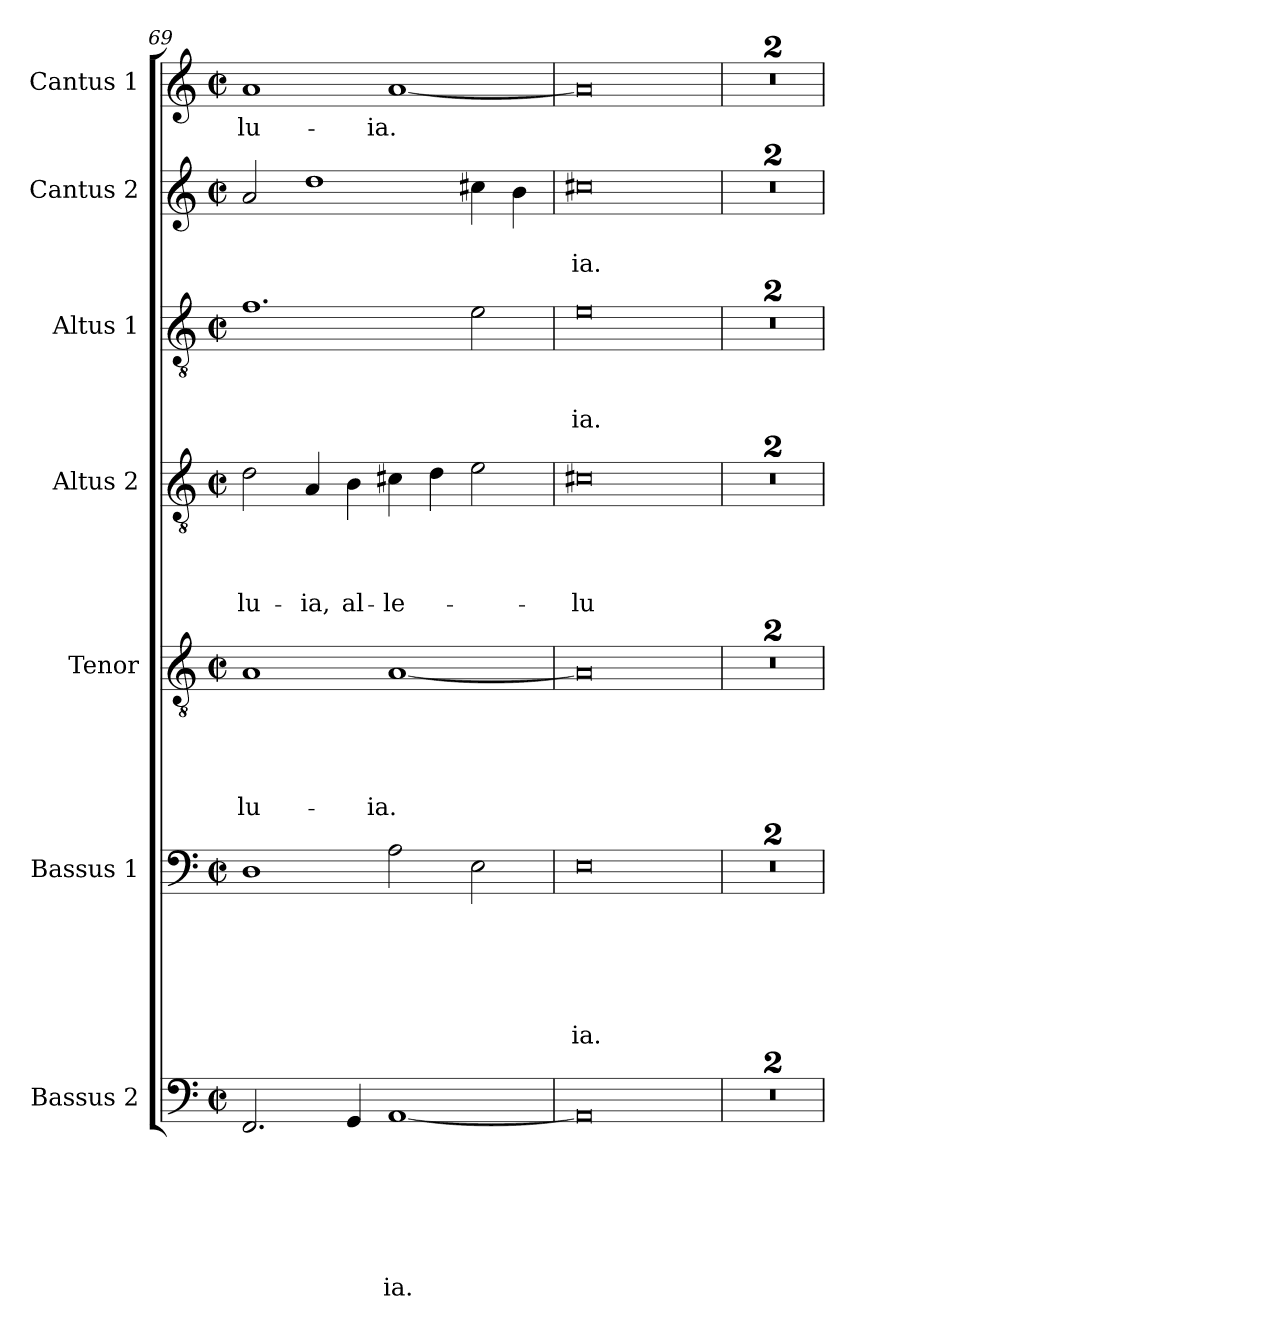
**kern	**text	**text	**text	**text	**text	**text	**text	**kern	**text	**text	**text	**text	**text	**text	**kern	**text	**text	**text	**text	**text	**kern	**text	**text	**text	**text	**kern	**text	**text	**text	**kern	**text	**text	**kern	**text
*part7	*part7	*part7	*part7	*part7	*part7	*part7	*part7	*part6	*part6	*part6	*part6	*part6	*part6	*part6	*part5	*part5	*part5	*part5	*part5	*part5	*part4	*part4	*part4	*part4	*part4	*part3	*part3	*part3	*part3	*part2	*part2	*part2	*part1	*part1
*staff7	*staff7	*staff7	*staff7	*staff7	*staff7	*staff7	*staff7	*staff6	*staff6	*staff6	*staff6	*staff6	*staff6	*staff6	*staff5	*staff5	*staff5	*staff5	*staff5	*staff5	*staff4	*staff4	*staff4	*staff4	*staff4	*staff3	*staff3	*staff3	*staff3	*staff2	*staff2	*staff2	*staff1	*staff1
*I"Bassus 2	*	*	*	*	*	*	*	*I"Bassus 1	*	*	*	*	*	*	*I"Tenor	*	*	*	*	*	*I"Altus 2	*	*	*	*	*I"Altus 1	*	*	*	*I"Cantus 2	*	*	*I"Cantus 1	*
*	*	*	*	*	*	*	*	*	*	*	*	*	*	*	*I'Tenor	*	*	*	*	*	*I'Altus 2	*	*	*	*	*I'Altus 1	*	*	*	*	*	*	*	*
*clefF4	*	*	*	*	*	*	*	*clefF4	*	*	*	*	*	*	*clefGv2	*	*	*	*	*	*clefGv2	*	*	*	*	*clefGv2	*	*	*	*clefG2	*	*	*clefG2	*
*k[]	*	*	*	*	*	*	*	*k[]	*	*	*	*	*	*	*k[]	*	*	*	*	*	*k[]	*	*	*	*	*k[]	*	*	*	*k[]	*	*	*k[]	*
*C:	*	*	*	*	*	*	*	*C:	*	*	*	*	*	*	*C:	*	*	*	*	*	*C:	*	*	*	*	*C:	*	*	*	*C:	*	*	*C:	*
*M2/2	*	*	*	*	*	*	*	*M2/2	*	*	*	*	*	*	*M2/2	*	*	*	*	*	*M2/2	*	*	*	*	*M2/2	*	*	*	*M2/2	*	*	*M2/2	*
*met(c|)	*	*	*	*	*	*	*	*met(c|)	*	*	*	*	*	*	*met(c|)	*	*	*	*	*	*met(c|)	*	*	*	*	*met(c|)	*	*	*	*met(c|)	*	*	*met(c|)	*
=69	=69	=69	=69	=69	=69	=69	=69	=69	=69	=69	=69	=69	=69	=69	=69	=69	=69	=69	=69	=69	=69	=69	=69	=69	=69	=69	=69	=69	=69	=69	=69	=69	=69	=69
!	!	!	!	!	!	!	!	!	!	!	!	!	!	!	!	!	!	!	!	!LO:LY:b	!	!	!	!	!LO:LY:b	!	!	!	!	!	!	!	!	!LO:LY:b
2.FF/	.	.	.	.	.	.	.	1D	.	.	.	.	.	.	1A	.	.	.	.	-lu-	2d\	.	.	.	-lu-	1.f	.	.	.	2a/	.	.	1a	-lu-
!	!	!	!	!	!	!	!	!	!	!	!	!	!	!	!	!	!	!	!	!	!	!	!	!	!LO:LY:b	!	!	!	!	!	!	!	!	!
.	.	.	.	.	.	.	.	.	.	.	.	.	.	.	.	.	.	.	.	.	4A/	.	.	.	-ia,	.	.	.	.	1dd	.	.	.	.
!	!	!	!	!	!	!	!	!	!	!	!	!	!	!	!	!	!	!	!	!	!	!	!	!	!LO:LY:b	!	!	!	!	!	!	!	!	!
4GG/	.	.	.	.	.	.	.	.	.	.	.	.	.	.	.	.	.	.	.	.	4B\	.	.	.	al-	.	.	.	.	.	.	.	.	.
!	!	!	!	!	!	!	!LO:LY:b	!	!	!	!	!	!	!	!	!	!	!	!	!LO:LY:b	!	!	!	!	!LO:LY:b	!	!	!	!	!	!	!	!	!LO:LY:b
[<1AA	.	.	.	.	.	.	-ia.	2A\	.	.	.	.	.	.	[<1A	.	.	.	.	-ia.	4c#X\	.	.	.	-le-	.	.	.	.	.	.	.	[<1a	-ia.
.	.	.	.	.	.	.	.	.	.	.	.	.	.	.	.	.	.	.	.	.	4d\	.	.	.	.	.	.	.	.	.	.	.	.	.
.	.	.	.	.	.	.	.	2E\	.	.	.	.	.	.	.	.	.	.	.	.	2e\	.	.	.	.	2e\	.	.	.	4cc#X\	.	.	.	.
.	.	.	.	.	.	.	.	.	.	.	.	.	.	.	.	.	.	.	.	.	.	.	.	.	.	.	.	.	.	4b\	.	.	.	.
=70	=70	=70	=70	=70	=70	=70	=70	=70	=70	=70	=70	=70	=70	=70	=70	=70	=70	=70	=70	=70	=70	=70	=70	=70	=70	=70	=70	=70	=70	=70	=70	=70	=70	=70
!	!	!	!	!	!	!	!	!	!	!	!	!	!	!LO:LY:b:rj	!	!	!	!	!	!	!	!	!	!	!LO:LY:b:rj	!	!	!	!LO:LY:b:rj	!	!	!LO:LY:b:rj	!	!
0AA]	.	.	.	.	.	.	.	0E	.	.	.	.	.	-ia.	0A]	.	.	.	.	.	0c#X	.	.	.	-lu-	0e	.	.	-ia.	0cc#X	.	-ia.	0a]	.
!!LO:PB:g=z
=71!	=71!	=71!	=71!	=71!	=71!	=71!	=71!	=71!	=71!	=71!	=71!	=71!	=71!	=71!	=71!	=71!	=71!	=71!	=71!	=71!	=71!	=71!	=71!	=71!	=71!	=71!	=71!	=71!	=71!	=71!	=71!	=71!	=71!	=71!
1r	.	.	.	.	.	.	.	1r	.	.	.	.	.	.	1r	.	.	.	.	.	1r	.	.	.	.	1r	.	.	.	1r	.	.	1r	.
=72	=72	=72	=72	=72	=72	=72	=72	=72	=72	=72	=72	=72	=72	=72	=72	=72	=72	=72	=72	=72	=72	=72	=72	=72	=72	=72	=72	=72	=72	=72	=72	=72	=72	=72
1r	.	.	.	.	.	.	.	1r	.	.	.	.	.	.	1r	.	.	.	.	.	1r	.	.	.	.	1r	.	.	.	1r	.	.	1r	.
=	=	=	=	=	=	=	=	=	=	=	=	=	=	=	=	=	=	=	=	=	=	=	=	=	=	=	=	=	=	=	=	=	=	=
*-	*-	*-	*-	*-	*-	*-	*-	*-	*-	*-	*-	*-	*-	*-	*-	*-	*-	*-	*-	*-	*-	*-	*-	*-	*-	*-	*-	*-	*-	*-	*-	*-	*-	*-
